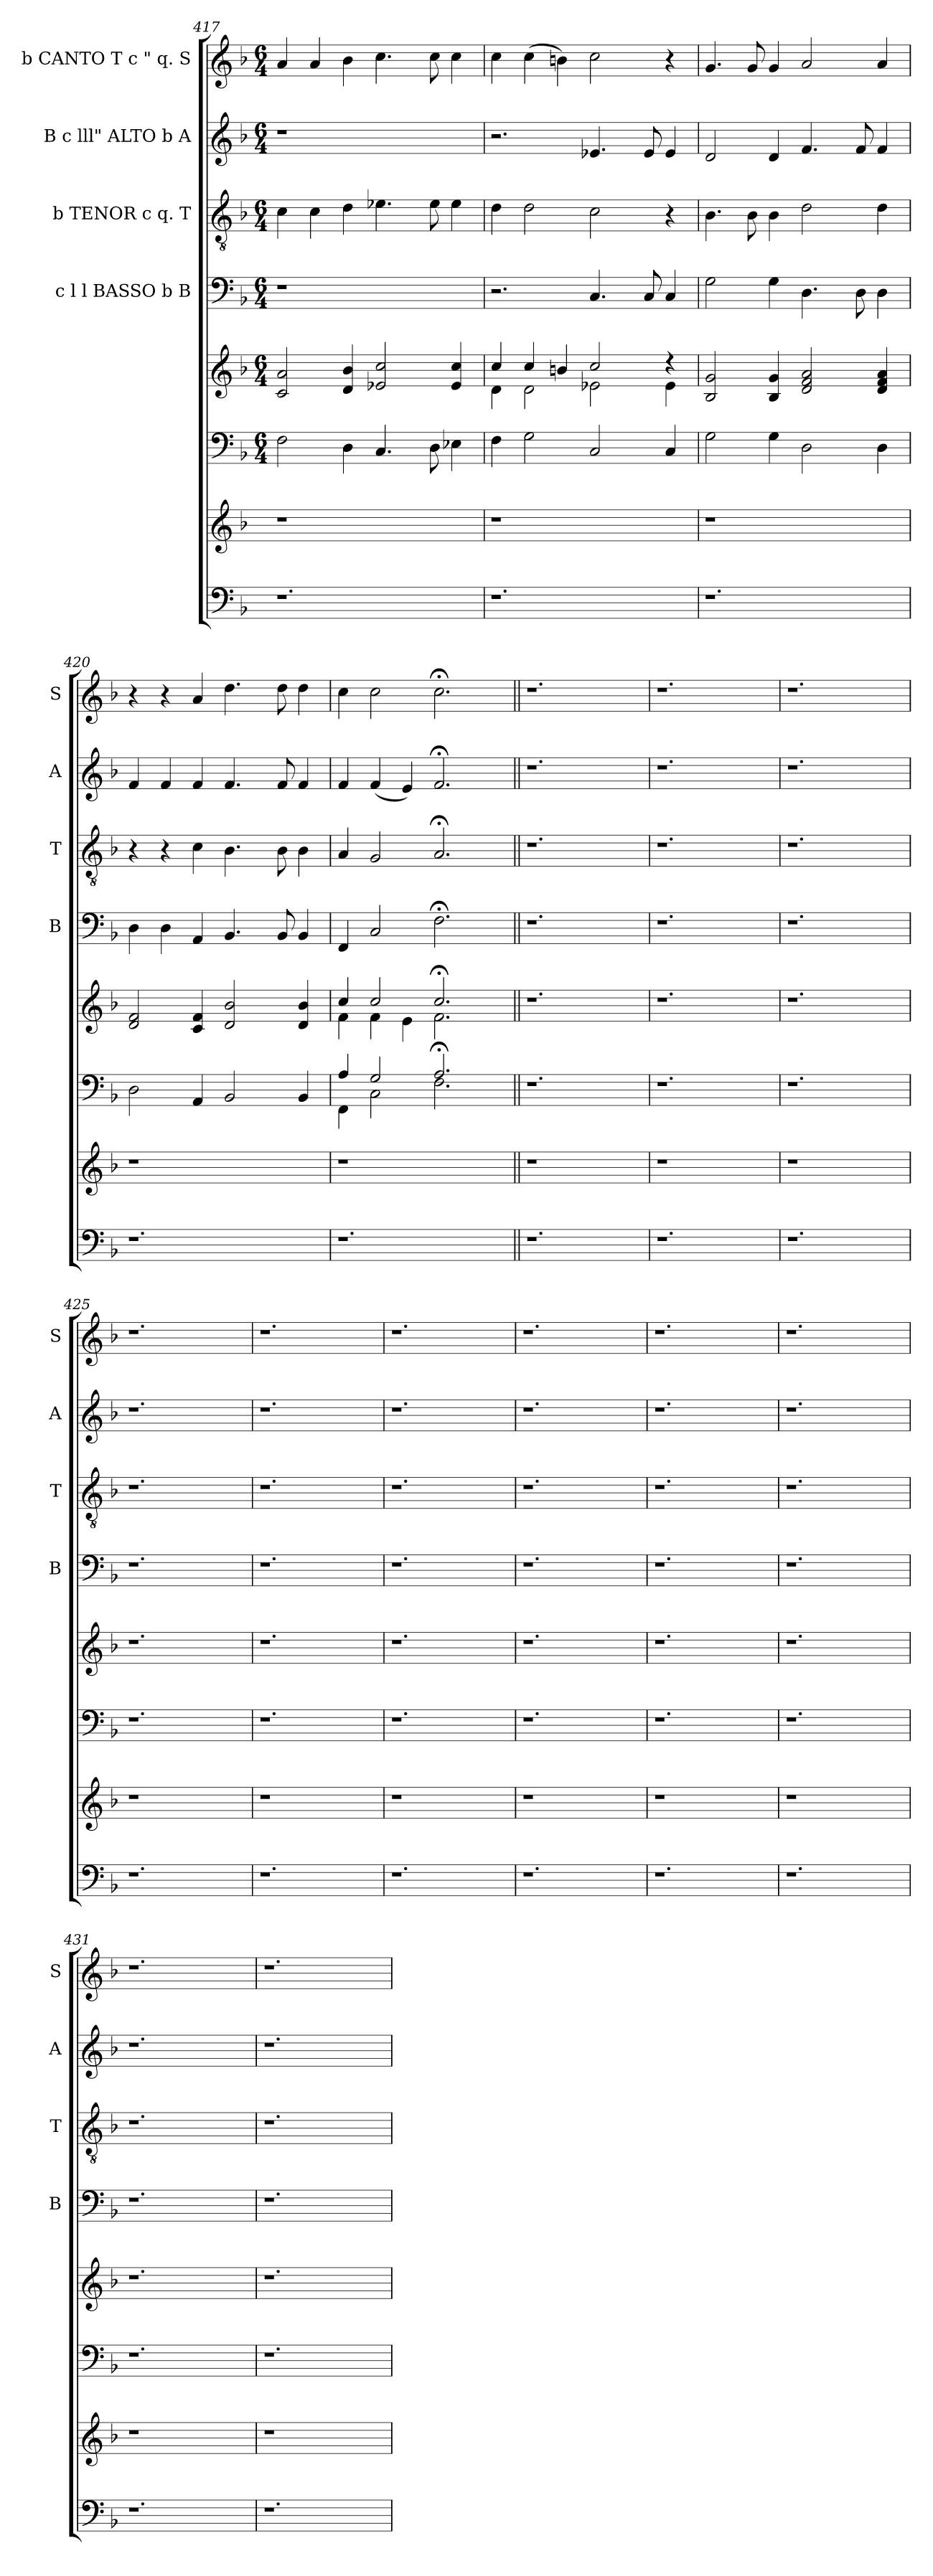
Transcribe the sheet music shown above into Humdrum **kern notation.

**kern	**kern	**kern	**kern	**kern	**kern	**kern	**kern
*part7	*part7	*part6	*part5	*part4	*part3	*part2	*part1
*staff8	*staff7	*staff6	*staff5	*staff4	*staff3	*staff2	*staff1
*	*	*	*	*I"c l l BASSO b B	*I"b TENOR c q. T	*I"B c lll" ALTO b A	*I"b CANTO T c " q. S
*	*	*	*	*I'B	*I'T	*I'A	*I'S
*clefF4	*clefG2	*clefF4	*clefG2	*clefF4	*clefGv2	*clefG2	*clefG2
*k[b-]	*k[b-]	*k[b-]	*k[b-]	*k[b-]	*k[b-]	*k[b-]	*k[b-]
*F:	*F:	*F:	*F:	*F:	*F:	*F:	*F:
*	*	*M6/4	*M6/4	*M6/4	*M6/4	*M6/4	*M6/4
=417	=417	=417	=417	=417	=417	=417	=417
!	!	!	!	!LO:N:vis=1	!	!LO:N:vis=1	!
1.r	1r	2F\	2c/ 2a/	1.r	4c\	1.r	4a/
.	.	.	.	.	4c\	.	4a/
.	.	4D\	4d/ 4b-/	.	4d\	.	4b-\
.	.	4.C/	2e-X/ 2cc/	.	4.e-X\	.	4.cc\
.	2ryy	.	.	.	.	.	.
.	.	8D\	.	.	8e-\	.	8cc\
.	.	4E-X\	4e-/ 4cc/	.	4e-\	.	4cc\
!!LO:PB:g=z
=418	=418	=418	=418	=418	=418	=418	=418
*	*	*	*^	*	*	*	*
1.r	1r	4F\	4cc/	4d\	2.r	4d\	2.r	4cc\
.	.	2G\	4cc/	2d\	.	2d\	.	(>4cc\
.	.	.	4bn/	.	.	.	.	4bn\)
.	.	2C/	2cc/	2e-X\	4.C/	2c\	4.e-X/	2cc\
.	2ryy	.	.	.	.	.	.	.
.	.	.	.	.	8C/	.	8e-/	.
.	.	4C/	4rcc	4e-\	4C/	4r	4e-/	4r
*	*	*	*v	*v	*	*	*	*
=419	=419	=419	=419	=419	=419	=419	=419
1.r	1r	2G\	2B-/ 2g/	2G\	4.B-\	2d/	4.g/
.	.	.	.	.	8B-\	.	8g/
.	.	4G\	4B-/ 4g/	4G\	4B-\	4d/	4g/
.	.	2D\	2d/ 2f/ 2a/	4.D\	2d\	4.f/	2a/
.	2ryy	.	.	.	.	.	.
.	.	.	.	8D\	.	8f/	.
.	.	4D\	4d/ 4f/ 4a/	4D\	4d\	4f/	4a/
=420	=420	=420	=420	=420	=420	=420	=420
1.r	1r	2D\	2d/ 2f/	4D\	4r	4f/	4r
.	.	.	.	4D\	4r	4f/	4r
.	.	4AA/	4c/ 4f/	4AA/	4c\	4f/	4a/
.	.	2BB-/	2d/ 2b-/	4.BB-/	4.B-\	4.f/	4.dd\
.	2ryy	.	.	.	.	.	.
.	.	.	.	8BB-/	8B-\	8f/	8dd\
.	.	4BB-/	4d/ 4b-/	4BB-/	4B-\	4f/	4dd\
=421	=421	=421	=421	=421	=421	=421	=421
*	*	*^	*^	*	*	*	*
1.r	1r	4A/	4FF\	4cc/	4f\	4FF/	4A/	4f/	4cc\
.	.	2G/	2C\	2cc/	4f\	2C/	2G/	(<4f/	2cc\
.	.	.	.	.	4e\	.	.	4e/)	.
.	.	2.A;</	2.F\	2.cc;</	2.f\	2.F;<\	2.A;/	2.f;/	2.cc;<\
.	2ryy	.	.	.	.	.	.	.	.
*	*	*v	*v	*	*	*	*	*	*
*	*	*	*v	*v	*	*	*	*
=422||	=422||	=422||	=422||	=422||	=422||	=422||	=422||
1.r	1r	1.r	1.r	1.r	1.r	1.r	1.r
.	2ryy	.	.	.	.	.	.
=423	=423	=423	=423	=423	=423	=423	=423
1.r	1r	1.r	1.r	1.r	1.r	1.r	1.r
.	2ryy	.	.	.	.	.	.
=424	=424	=424	=424	=424	=424	=424	=424
1.r	1r	1.r	1.r	1.r	1.r	1.r	1.r
.	2ryy	.	.	.	.	.	.
=425	=425	=425	=425	=425	=425	=425	=425
1.r	1r	1.r	1.r	1.r	1.r	1.r	1.r
.	2ryy	.	.	.	.	.	.
=426	=426	=426	=426	=426	=426	=426	=426
1.r	1r	1.r	1.r	1.r	1.r	1.r	1.r
.	2ryy	.	.	.	.	.	.
=427	=427	=427	=427	=427	=427	=427	=427
1.r	1r	1.r	1.r	1.r	1.r	1.r	1.r
.	2ryy	.	.	.	.	.	.
=428	=428	=428	=428	=428	=428	=428	=428
1.r	1r	1.r	1.r	1.r	1.r	1.r	1.r
.	2ryy	.	.	.	.	.	.
=429	=429	=429	=429	=429	=429	=429	=429
1.r	1r	1.r	1.r	1.r	1.r	1.r	1.r
.	2ryy	.	.	.	.	.	.
=430	=430	=430	=430	=430	=430	=430	=430
1.r	1r	1.r	1.r	1.r	1.r	1.r	1.r
.	2ryy	.	.	.	.	.	.
=431	=431	=431	=431	=431	=431	=431	=431
1.r	1r	1.r	1.r	1.r	1.r	1.r	1.r
.	2ryy	.	.	.	.	.	.
=432	=432	=432	=432	=432	=432	=432	=432
1.r	1r	1.r	1.r	1.r	1.r	1.r	1.r
.	2ryy	.	.	.	.	.	.
=	=	=	=	=	=	=	=
*-	*-	*-	*-	*-	*-	*-	*-
